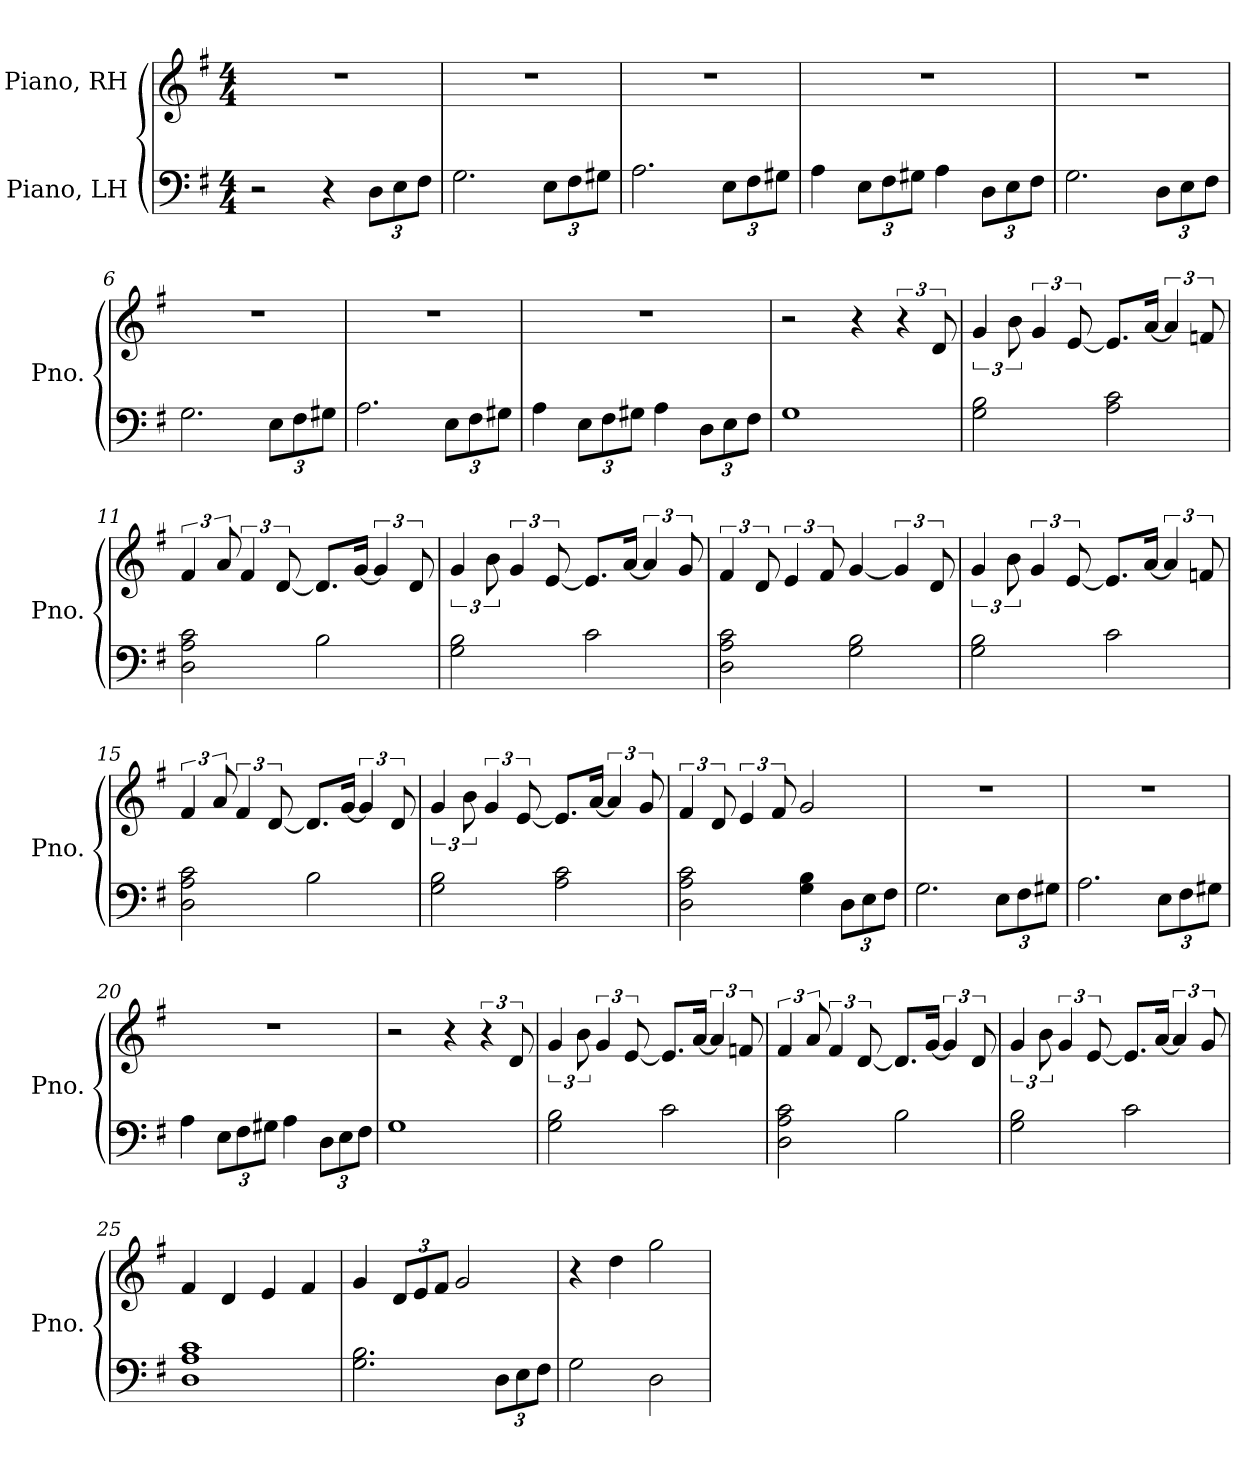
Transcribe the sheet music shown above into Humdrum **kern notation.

**kern	**kern
*part2	*part1
*staff2	*staff1
*I"Piano, LH	*I"Piano, RH
*I'Pno.	*I'Pno.
*clefF4	*clefG2
*k[f#]	*k[f#]
*M4/4	*M4/4
*MM100	*MM100
=1	=1
2r	1r
4r	.
*Xbrackettup	*
12D\L	.
12E\	.
12F#\J	.
=2	=2
2.G\	1r
12E\L	.
12F#\	.
12G#X\J	.
=3	=3
2.A\	1r
12E\L	.
12F#\	.
12G#X\J	.
=4	=4
4A\	1r
12E\L	.
12F#\	.
12G#X\J	.
4A\	.
12D\L	.
12E\	.
12F#\J	.
=5	=5
2.G\	1r
12D\L	.
12E\	.
12F#\J	.
=6	=6
2.G\	1r
12E\L	.
12F#\	.
12G#X\J	.
!!LO:LB:g=z
=7	=7
2.A\	1r
12E\L	.
12F#\	.
12G#X\J	.
=8	=8
4A\	1r
12E\L	.
12F#\	.
12G#X\J	.
4A\	.
12D\L	.
12E\	.
12F#\J	.
=9	=9
1G	2r
.	4r
.	6r
.	12d/
=10	=10
2G\ 2B\	6g/
.	12b\
.	6g/
.	[12e/
2A\ 2c\	8.e/L]
.	[16a/Jk
.	6a/]
.	12fn/
=11	=11
2D\ 2A\ 2c\	6f#/
.	12a/
.	6f#/
.	[12d/
2B\	8.d/L]
.	[16g/Jk
.	6g/]
.	12d/
!!LO:LB:g=z
=12	=12
2G\ 2B\	6g/
.	12b\
.	6g/
.	[12e/
2c\	8.e/L]
.	[16a/Jk
.	6a/]
.	12g/
=13	=13
2D\ 2A\ 2c\	6f#/
.	12d/
.	6e/
.	12f#/
2G\ 2B\	[4g/
.	6g/]
.	12d/
=14	=14
2G\ 2B\	6g/
.	12b\
.	6g/
.	[12e/
2c\	8.e/L]
.	[16a/Jk
.	6a/]
.	12fn/
=15	=15
2D\ 2A\ 2c\	6f#/
.	12a/
.	6f#/
.	[12d/
2B\	8.d/L]
.	[16g/Jk
.	6g/]
.	12d/
!!LO:LB:g=z
=16	=16
2G\ 2B\	6g/
.	12b\
.	6g/
.	[12e/
2A\ 2c\	8.e/L]
.	[16a/Jk
.	6a/]
.	12g/
=17	=17
2D\ 2A\ 2c\	6f#/
.	12d/
.	6e/
.	12f#/
4G\ 4B\	2g/
12D\L	.
12E\	.
12F#\J	.
=18	=18
2.G\	1r
12E\L	.
12F#\	.
12G#X\J	.
=19	=19
2.A\	1r
12E\L	.
12F#\	.
12G#X\J	.
=20	=20
4A\	1r
12E\L	.
12F#\	.
12G#X\J	.
4A\	.
12D\L	.
12E\	.
12F#\J	.
!!LO:LB:g=z
=21	=21
1G	2r
.	4r
.	6r
.	12d/
=22	=22
2G\ 2B\	6g/
.	12b\
.	6g/
.	[12e/
2c\	8.e/L]
.	[16a/Jk
.	6a/]
.	12fn/
=23	=23
2D\ 2A\ 2c\	6f#/
.	12a/
.	6f#/
.	[12d/
2B\	8.d/L]
.	[16g/Jk
.	6g/]
.	12d/
=24	=24
2G\ 2B\	6g/
.	12b\
.	6g/
.	[12e/
2c\	8.e/L]
.	[16a/Jk
.	6a/]
.	12g/
=25	=25
1D 1A 1c	4f#/
.	4d/
.	4e/
.	4f#/
!!LO:LB:g=z
=26	=26
2.G\ 2.B\	4g/
*	*Xbrackettup
.	12d/L
.	12e/
.	12f#/J
.	2g/
12D\L	.
12E\	.
12F#\J	.
=27	=27
2G\	4r
.	4dd\
2D\	2gg\
=	=
*-	*-
